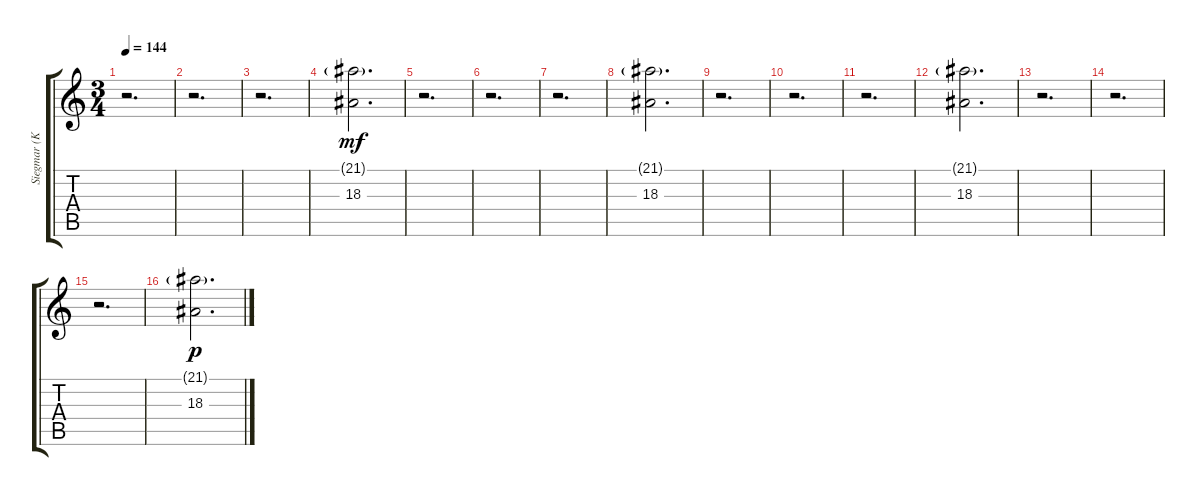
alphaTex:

\track ("Siegmar (Keyboard I)" "Siegmar (K") {instrument stringensemble1}
\staff {score tabs}
\tuning (Db4 Ab3 E3 B2 Gb2 Db2) {hide}
\ts (3 4)
\tempo 144
\clef g2
\ks c
r.2{d dy mf} |
r.2{d} |
r.2{d} |
(21.1{g} 18.3).2{d} |
r.2{d} |
r.2{d} |
r.2{d} |
(21.1{g} 18.3).2{d} |
r.2{d} |
r.2{d} |
r.2{d} |
(21.1{g} 18.3).2{d} |
r.2{d} |
r.2{d} |
r.2{d} |
(21.1{g} 18.3).2{d dy p}
